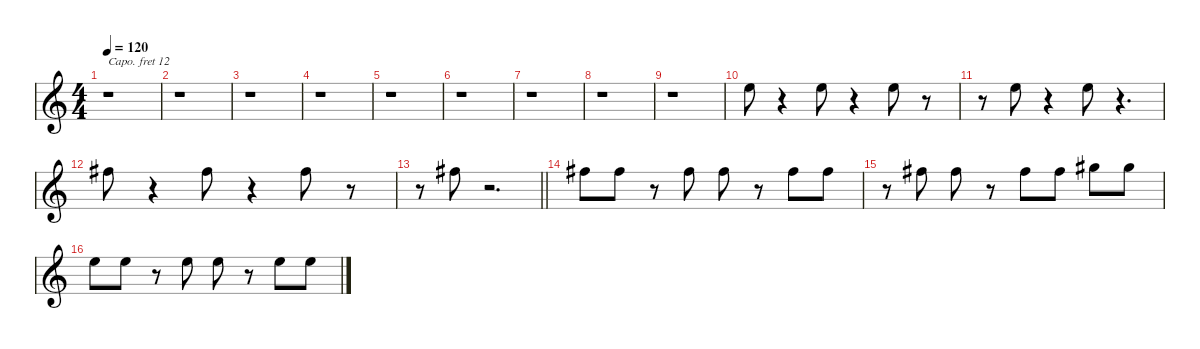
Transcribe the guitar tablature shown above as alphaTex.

\defaultSystemsLayout 4
\hideDynamics
\bracketExtendMode nobrackets
\singleTrackTrackNamePolicy hidden
\multiTrackTrackNamePolicy hidden
\firstSystemTrackNameMode fullname
\firstSystemTrackNameOrientation horizontal
\otherSystemsTrackNameOrientation horizontal
\track ("Synth 1/2" "pad.synth.") {instrument pad7halo}
\staff {score}
\capo 12
\tuning (Eb4 B3 Gb3 B2 Gb2 B1)
\ts (4 4)
\tempo 120
\clef g2
\ks c
r.1{dy f beam Down} |
r.1{beam Down} |
r.1{beam Down} |
r.1{beam Down} |
r.1{beam Down} |
r.1{beam Down} |
r.1{beam Down} |
r.1{beam Down} |
r.1{beam Down} |
1.1.8{beam Down} r.4{beam Down} 1.1.8{beam Down} r.4{beam Down} 1.1.8{beam Down} r.8{beam Down} |
r.8{beam Down} 1.1.8{beam Down} r.4{beam Down} 1.1.8{beam Down} r.4{d beam Down} |
3.1{acc #}.8{beam Down} r.4{beam Down} 3.1{acc #}.8{beam Down} r.4{beam Down} 3.1{acc #}.8{beam Down} r.8{beam Down} |
\barLineRight lightlight
r.8{beam Down} 3.1{acc #}.8{beam Down} r.2{d beam Down} |
3.1{acc #}.8{instrument lead4chiff beam Down} 3.1{acc #}.8{beam Down} r.8{beam Down} 3.1{acc #}.8{beam Down} 3.1{acc #}.8{beam Down} r.8{beam Down} 3.1{acc #}.8{beam Down} 3.1{acc #}.8{beam Down} |
r.8{beam Down} 3.1{acc #}.8{beam Down} 3.1{acc #}.8{beam Down} r.8{beam Down} 3.1{acc #}.8{beam Down} 3.1{acc #}.8{beam Down} 5.1{acc #}.8{beam Down} 5.1{acc #}.8{beam Down} |
5.2.8{beam Down} 5.2.8{beam Down} r.8{beam Down} 5.2.8{beam Down} 5.2.8{beam Down} r.8{beam Down} 5.2.8{beam Down} 5.2.8{beam Down}
